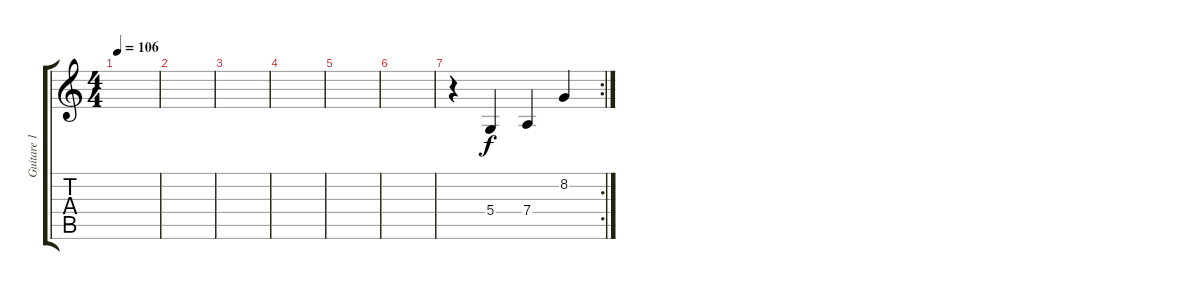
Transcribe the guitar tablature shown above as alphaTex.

\track ("Guitare 1" "Guitare 1") {instrument musicbox}
\staff {score tabs}
\tuning (E4 B3 G3 D3 A2 E2) {hide}
\ts (4 4)
\tempo 106
\clef g2
\ks c
|
|
|
|
|
|
\rc 2
r.4 5.4.4 7.4.4 8.2.4
